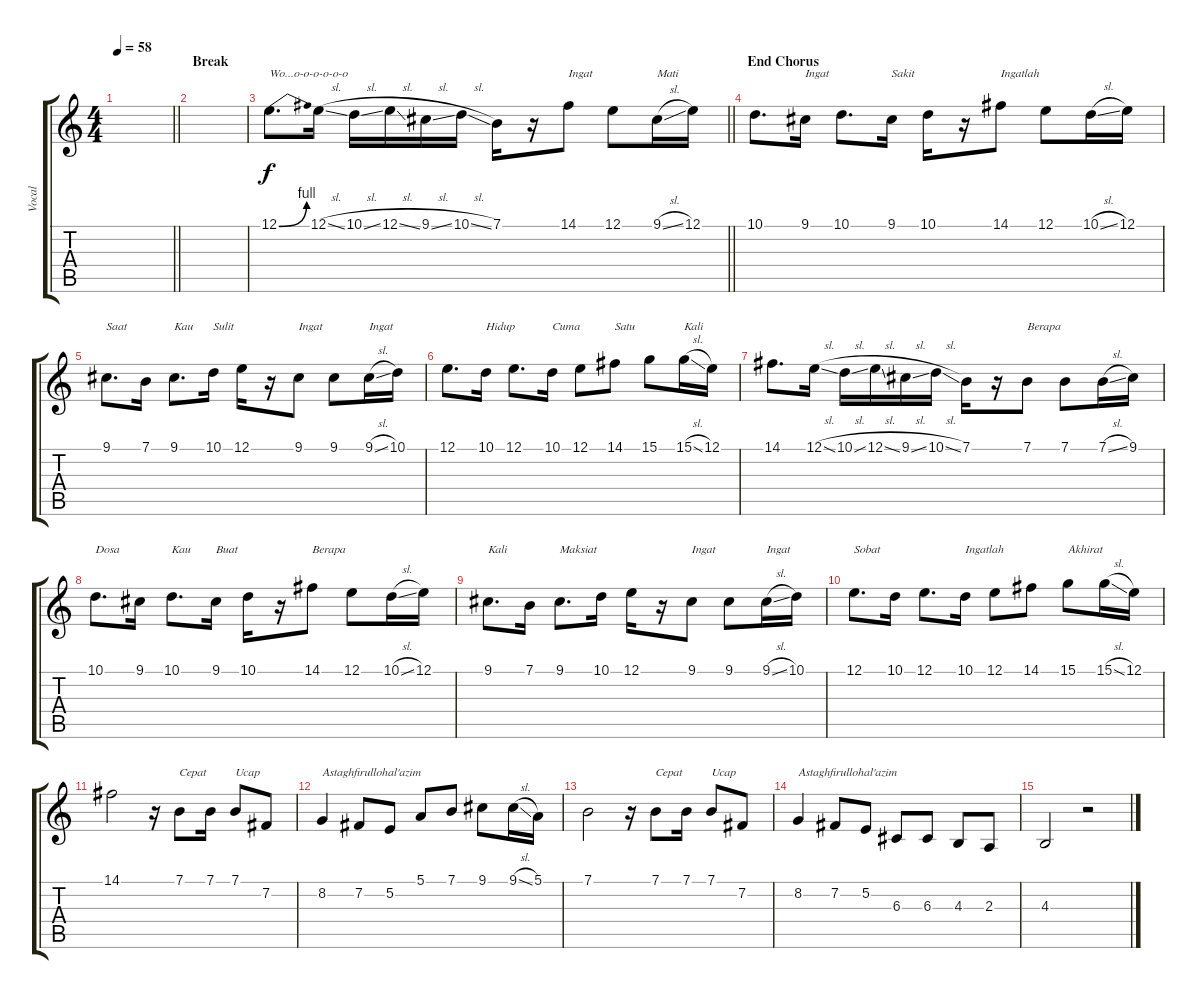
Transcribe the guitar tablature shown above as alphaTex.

\track ("Vocal" "Vocal") {instrument violin}
\staff {score tabs}
\tuning (E4 B3 G3 D3 A2 E2) {hide}
\ts (4 4)
\tempo 58
\clef g2
\barLineRight lightlight
\ks c
|
\section ("" "Break")
|
\barLineRight lightlight
12.1{be (bend 0 0 60 4)}.8{d txt "Wo...o-o-o-o-o-o"} 12.1{sl}.16 10.1{sl}.16 12.1{sl}.16 9.1{sl}.16 10.1{sl}.16 7.1.16 r.16 14.1.8{txt "Ingat"} 12.1.8 9.1{sl}.16{txt "Mati"} 12.1.16 |
\section ("" "End Chorus")
10.1.8{d} 9.1.16{txt "Ingat"} 10.1.8{d} 9.1.16{txt "Sakit"} 10.1.16 r.16 14.1.8{txt "Ingatlah"} 12.1.8 10.1{sl}.16 12.1.16 |
9.1.8{d txt "Saat"} 7.1.16 9.1.8{d txt "Kau"} 10.1.16{txt "Sulit"} 12.1.16 r.16 9.1.8{txt "Ingat"} 9.1.8 9.1{sl}.16{txt "Ingat"} 10.1.16 |
12.1.8{d} 10.1.16{txt "Hidup"} 12.1.8{d} 10.1.16{txt "Cuma"} 12.1.8 14.1.8{txt "Satu"} 15.1.8 15.1{sl}.16{txt "Kali"} 12.1.16 |
14.1.8{d} 12.1{sl}.16 10.1{sl}.16 12.1{sl}.16 9.1{sl}.16 10.1{sl}.16 7.1.16 r.16 7.1.8{txt "Berapa"} 7.1.8 7.1{sl}.16 9.1.16 |
10.1.8{d txt "Dosa"} 9.1.16 10.1.8{d txt "Kau"} 9.1.16{txt "Buat"} 10.1.16 r.16 14.1.8{txt "Berapa"} 12.1.8 10.1{sl}.16 12.1.16 |
9.1.8{d txt "Kali"} 7.1.16 9.1.8{d txt "Maksiat"} 10.1.16 12.1.16 r.16 9.1.8{txt "Ingat"} 9.1.8 9.1{sl}.16{txt "Ingat"} 10.1.16 |
12.1.8{d txt "Sobat"} 10.1.16 12.1.8{d} 10.1.16{txt "Ingatlah"} 12.1.8 14.1.8 15.1.8{txt "Akhirat"} 15.1{sl}.16 12.1.16 |
14.1.2 r.16 7.1.8{txt "Cepat"} 7.1.16 7.1.8{txt "Ucap"} 7.2.8 |
8.2.4{txt "Astaghfirullohal'azim"} 7.2.8 5.2.8 5.1.8 7.1.8 9.1.8 9.1{sl}.16 5.1.16 |
7.1.2 r.16 7.1.8{txt "Cepat"} 7.1.16 7.1.8{txt "Ucap"} 7.2.8 |
8.2.4{txt "Astaghfirullohal'azim"} 7.2.8 5.2.8 6.3.8 6.3.8 4.3.8 2.3.8 |
4.3.2 r.2
